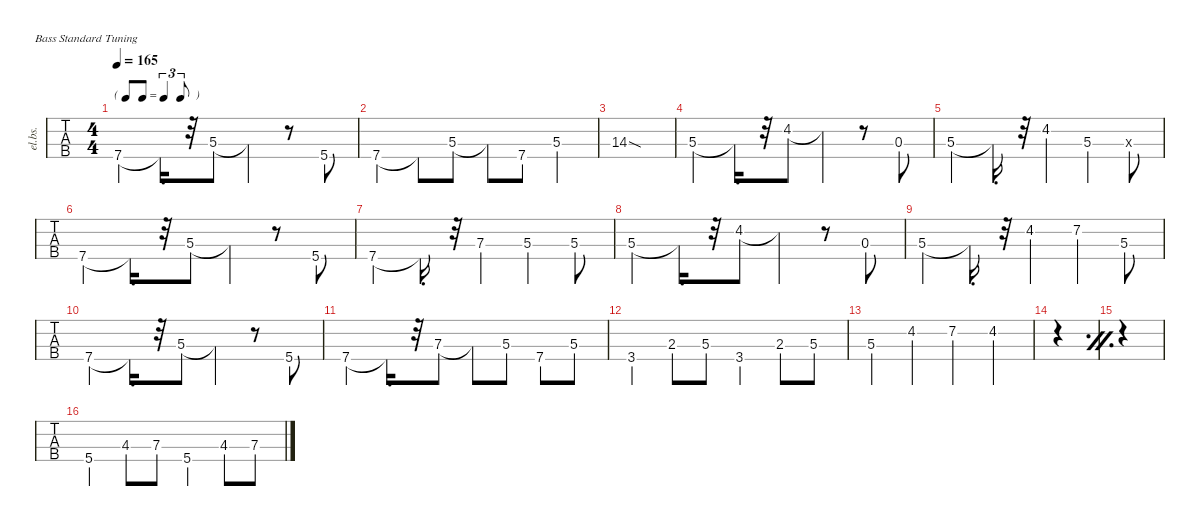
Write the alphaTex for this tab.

\defaultSystemsLayout 4
\hideDynamics
\bracketExtendMode nobrackets
\track ("Electric Bass" "el.bs.") {instrument electricbassfinger}
\staff {tabs}
\tuning (G2 D2 A1 E1)
\ts (4 4)
\tf triplet8th
\tempo 165
\clef f4
\ks c
7.4.4{dy mf} 7.4{t}.16{d} r.32 5.3.8 5.3{t}.4 r.8 5.4.8 |
7.4.4 7.4{t}.8 5.3.8 5.3{t}.8 7.4.8 5.3.4 |
14.3{sod}.1 |
5.3.4 5.3{t}.16{d} r.32 4.2{acc #}.8 4.2{t acc #}.4 r.8 0.3.8 |
5.3.4 5.3{t}.16{d} r.32 4.2{st acc #}.4 5.3{st}.4 0.3{x}.8 |
7.4.4 7.4{t}.16{d} r.32 5.3.8 5.3{t}.4 r.8 5.4.8 |
7.4.4 7.4{t}.16{d} r.32 7.3{st}.4 5.3{st}.4 5.3.8 |
5.3.4 5.3{t}.16{d} r.32 4.2{acc #}.8 4.2{t acc #}.4 r.8 0.3.8 |
5.3.4 5.3{t}.16{d} r.32 4.2{st acc #}.4 7.2{st}.4 5.3.8 |
7.4.4 7.4{t}.16{d} r.32 5.3.8 5.3{t}.4 r.8 5.4.8 |
7.4.4 7.4{t}.16{d} r.32 7.3.8 7.3{t}.8 5.3.8 7.4.8 5.3.8 |
3.4.4 2.3.8 5.3.8 3.4.4 2.3.8 5.3.8 |
5.3.4 4.2{acc #}.4 7.2.4 4.2{acc #}.4 |
\simile firstofdouble
|
\simile secondofdouble
|
\simile none
5.4.4 4.3{acc #}.8 7.3.8 5.4.4 4.3{acc #}.8 7.3.8
